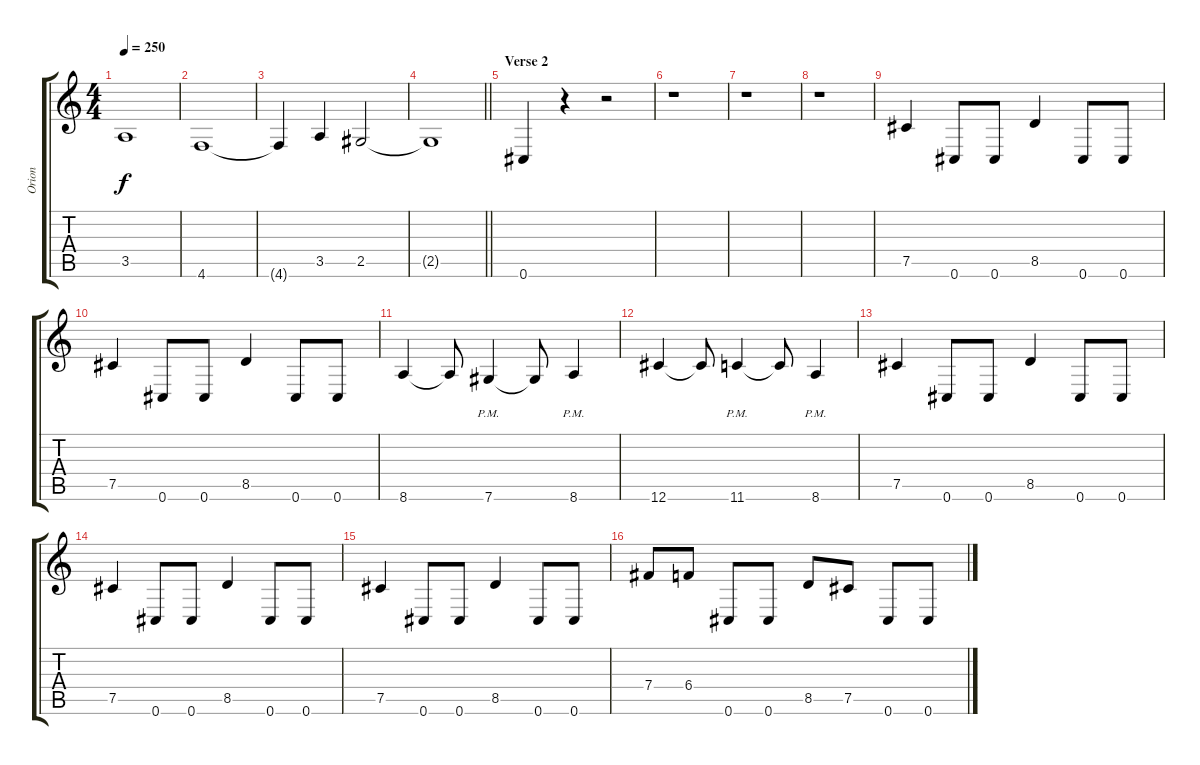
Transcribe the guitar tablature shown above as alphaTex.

\track ("Orion" "Orion") {instrument electricbassfinger}
\staff {score tabs}
\tuning (Db4 Ab3 E3 B2 Gb2 Db2) {hide}
\ts (4 4)
\tempo 250
\clef g2
\ks c
3.5{t}.1{dy f} |
4.6.1 |
4.6{t}.4 3.5.4 2.5.2 |
\barLineRight lightlight
2.5{t}.1 |
\section ("" "Verse 2")
0.6.4 r.4 r.2 |
r.1 |
r.1 |
r.1 |
7.5.4 0.6.8 0.6.8 8.5.4 0.6.8 0.6.8 |
7.5.4 0.6.8 0.6.8 8.5.4 0.6.8 0.6.8 |
8.6.4 8.6{t}.8 7.6{pm}.4 7.6{t}.8 8.6{pm}.4 |
12.6.4 12.6{t}.8 11.6{pm}.4 11.6{t}.8 8.6{pm}.4 |
7.5.4 0.6.8 0.6.8 8.5.4 0.6.8 0.6.8 |
7.5.4 0.6.8 0.6.8 8.5.4 0.6.8 0.6.8 |
7.5.4 0.6.8 0.6.8 8.5.4 0.6.8 0.6.8 |
7.4.8 6.4.8 0.6.8 0.6.8 8.5.8 7.5.8 0.6.8 0.6.8
